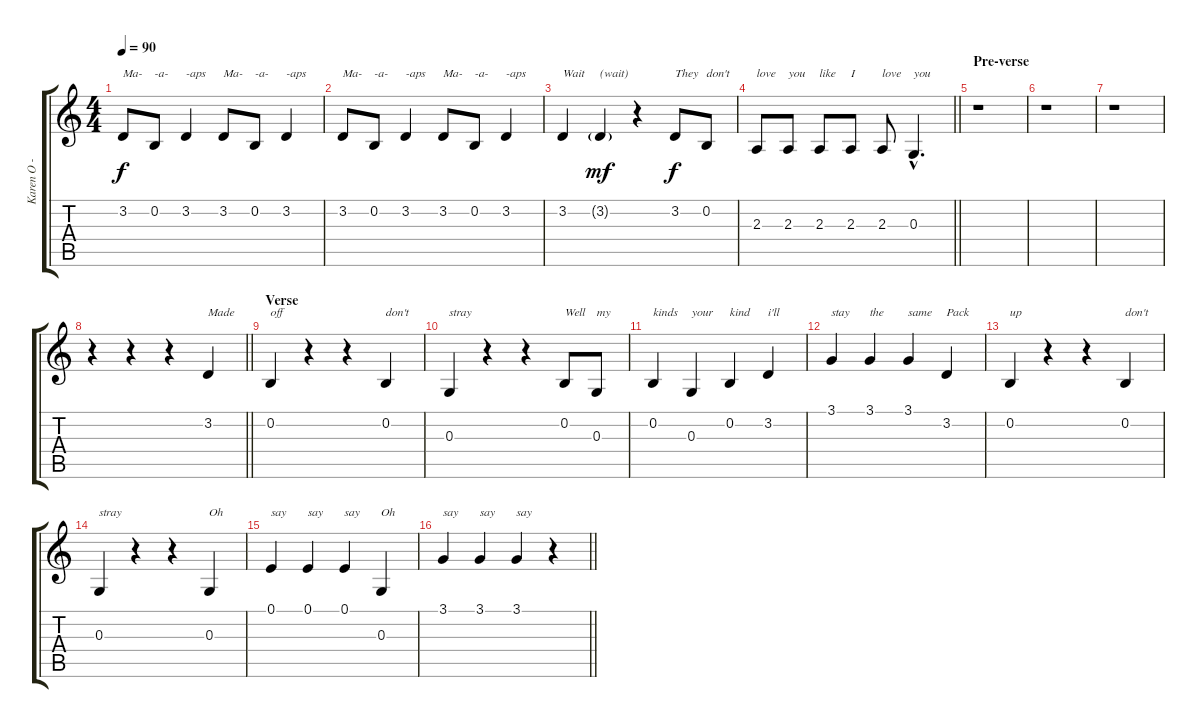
\track ("Karen O - Vocals" "Karen O - ") {instrument oboe}
\staff {score tabs}
\tuning (E4 B3 G3 D3 A2 E2) {hide}
\ts (4 4)
\tempo 90
\clef g2
\ks c
3.2.8{txt "Ma-" dy f} 0.2.8{txt "-a-"} 3.2.4{txt "-aps"} 3.2.8{txt "Ma-"} 0.2.8{txt "-a-"} 3.2.4{txt "-aps"} |
3.2.8{txt "Ma-"} 0.2.8{txt "-a-"} 3.2.4{txt "-aps"} 3.2.8{txt "Ma-"} 0.2.8{txt "-a-"} 3.2.4{txt "-aps"} |
3.2.4{txt "Wait"} 3.2{g}.4{txt "(wait)" dy mf} r.4 3.2.8{txt "They" dy f} 0.2.8{txt "don't"} |
\barLineRight lightlight
2.3.8{txt "love"} 2.3.8{txt "you"} 2.3.8{txt "like"} 2.3.8{txt "I"} 2.3.8{txt "love"} 0.3{hac}.4{d txt "you"} |
\section ("" "Pre-verse")
r.1 |
r.1 |
r.1 |
\barLineRight lightlight
r.4 r.4 r.4 3.2.4{txt "Made"} |
\section ("" "Verse")
0.2.4{txt "off"} r.4 r.4 0.2.4{txt "don't"} |
0.3.4{txt "stray"} r.4 r.4 0.2.8{txt "Well"} 0.3.8{txt "my"} |
0.2.4{txt "kinds"} 0.3.4{txt "your"} 0.2.4{txt "kind"} 3.2.4{txt "i'll"} |
3.1.4{txt "stay"} 3.1.4{txt "the"} 3.1.4{txt "same"} 3.2.4{txt "Pack"} |
0.2.4{txt "up"} r.4 r.4 0.2.4{txt "don't"} |
0.3.4{txt "stray"} r.4 r.4 0.3.4{txt "Oh"} |
0.1.4{txt "say"} 0.1.4{txt "say"} 0.1.4{txt "say"} 0.3.4{txt "Oh"} |
\barLineRight lightlight
3.1.4{txt "say"} 3.1.4{txt "say"} 3.1.4{txt "say"} r.4
